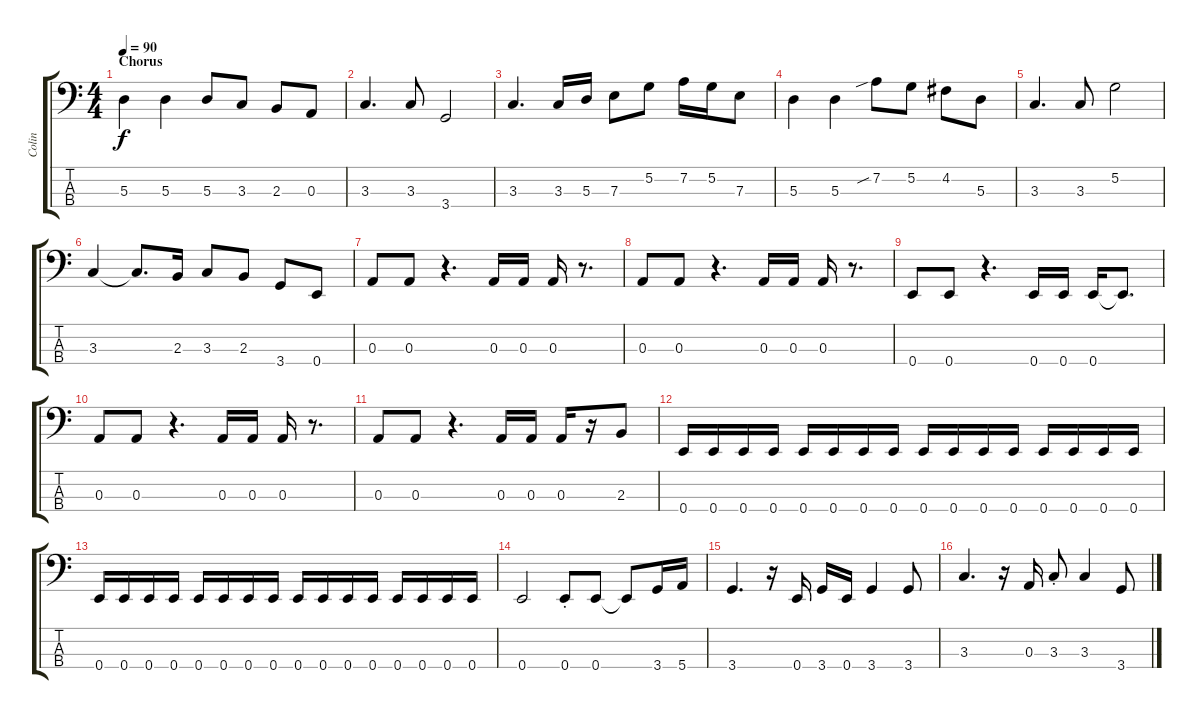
\track ("Colin" "Colin") {instrument electricbassfinger}
\staff {score tabs}
\tuning (G2 D2 A1 E1) {hide}
\ts (4 4)
\section ("" "Chorus")
\tempo 90
\clef f4
\ks c
5.3.4{dy f} 5.3.4 5.3.8 3.3.8 2.3.8 0.3.8 |
3.3.4{d} 3.3.8 3.4.2 |
3.3.4{d} 3.3.16 5.3.16 7.3.8 5.2.8 7.2.16 5.2.16 7.3.8 |
5.3.4 5.3.4 7.2{sib}.8 5.2.8 4.2.8 5.3.8 |
3.3.4{d} 3.3.8 5.2.2 |
3.3.4 3.3{t}.8{d} 2.3.16 3.3.8 2.3.8 3.4.8 0.4.8 |
0.3.8 0.3.8 r.4{d} 0.3.16 0.3.16 0.3.16 r.8{d} |
0.3.8 0.3.8 r.4{d} 0.3.16 0.3.16 0.3.16 r.8{d} |
0.4.8 0.4.8 r.4{d} 0.4.16 0.4.16 0.4.16 0.4{t}.8{d} |
0.3.8 0.3.8 r.4{d} 0.3.16 0.3.16 0.3.16 r.8{d} |
0.3.8 0.3.8 r.4{d} 0.3.16 0.3.16 0.3.16 r.16 2.3.8 |
0.4.16 0.4.16 0.4.16 0.4.16 0.4.16 0.4.16 0.4.16 0.4.16 0.4.16 0.4.16 0.4.16 0.4.16 0.4.16 0.4.16 0.4.16 0.4.16 |
0.4.16 0.4.16 0.4.16 0.4.16 0.4.16 0.4.16 0.4.16 0.4.16 0.4.16 0.4.16 0.4.16 0.4.16 0.4.16 0.4.16 0.4.16 0.4.16 |
0.4.2 0.4{st}.8 0.4.8 0.4{t}.8 3.4.16 5.4.16 |
3.4.4{d} r.16 0.4.16 3.4.16 0.4.16 3.4.4 3.4.8 |
3.3.4{d} r.16 0.3.16 3.3{st}.8 3.3.4 3.4.8
